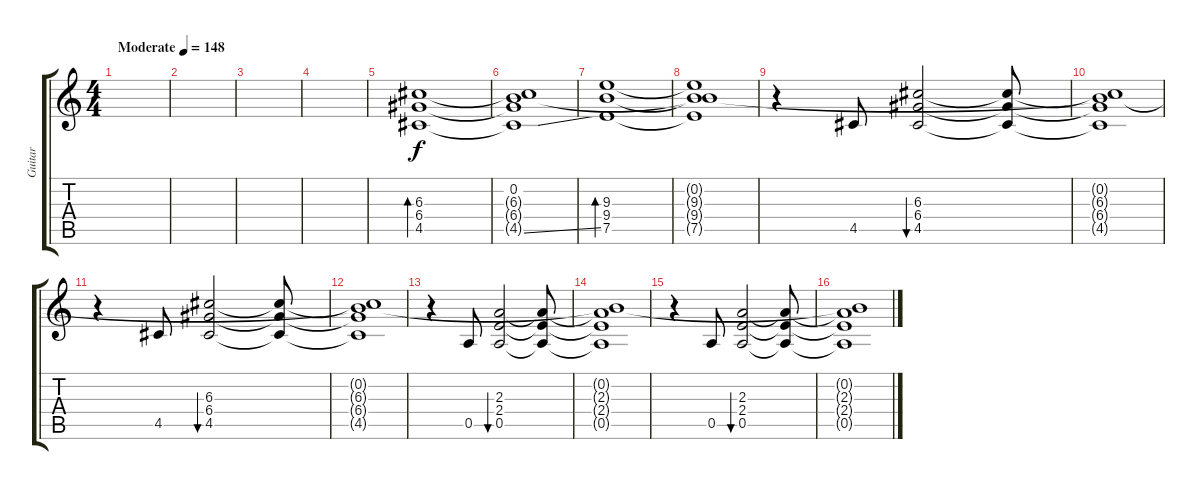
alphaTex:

\track ("Guitar" "Guitar") {instrument electricguitarjazz}
\staff {score tabs}
\tuning (E4 B3 G3 D3 A2 E2) {hide}
\ts (4 4)
\tempo (148 "Moderate")
\clef g2
\ks c
|
|
|
|
(6.3 6.4 4.5).1{bd 240} |
(0.2 6.3{t} 6.4{t} 4.5{ss t}).1 |
(9.3 9.4 7.5).1{bd 240} |
(0.2{t} 9.3{t} 9.4{t} 7.5{t}).1 |
r.4 4.5.8 (6.3 6.4 4.5).2{bu 240} (6.3{t} 6.4{t} 4.5{t}).8 |
(0.2{t} 6.3{t} 6.4{t} 4.5{t}).1 |
r.4 4.5.8 (6.3 6.4 4.5).2{bu 240} (6.3{t} 6.4{t} 4.5{t}).8 |
(0.2{t} 6.3{t} 6.4{t} 4.5{t}).1 |
r.4 0.5.8 (2.3 2.4 0.5).2{bu 240} (2.3{t} 2.4{t} 0.5{t}).8 |
(0.2{t} 2.3{t} 2.4{t} 0.5{t}).1 |
r.4 0.5.8 (2.3 2.4 0.5).2{bu 240} (2.3{t} 2.4{t} 0.5{t}).8 |
(0.2{t} 2.3{t} 2.4{t} 0.5{t}).1
